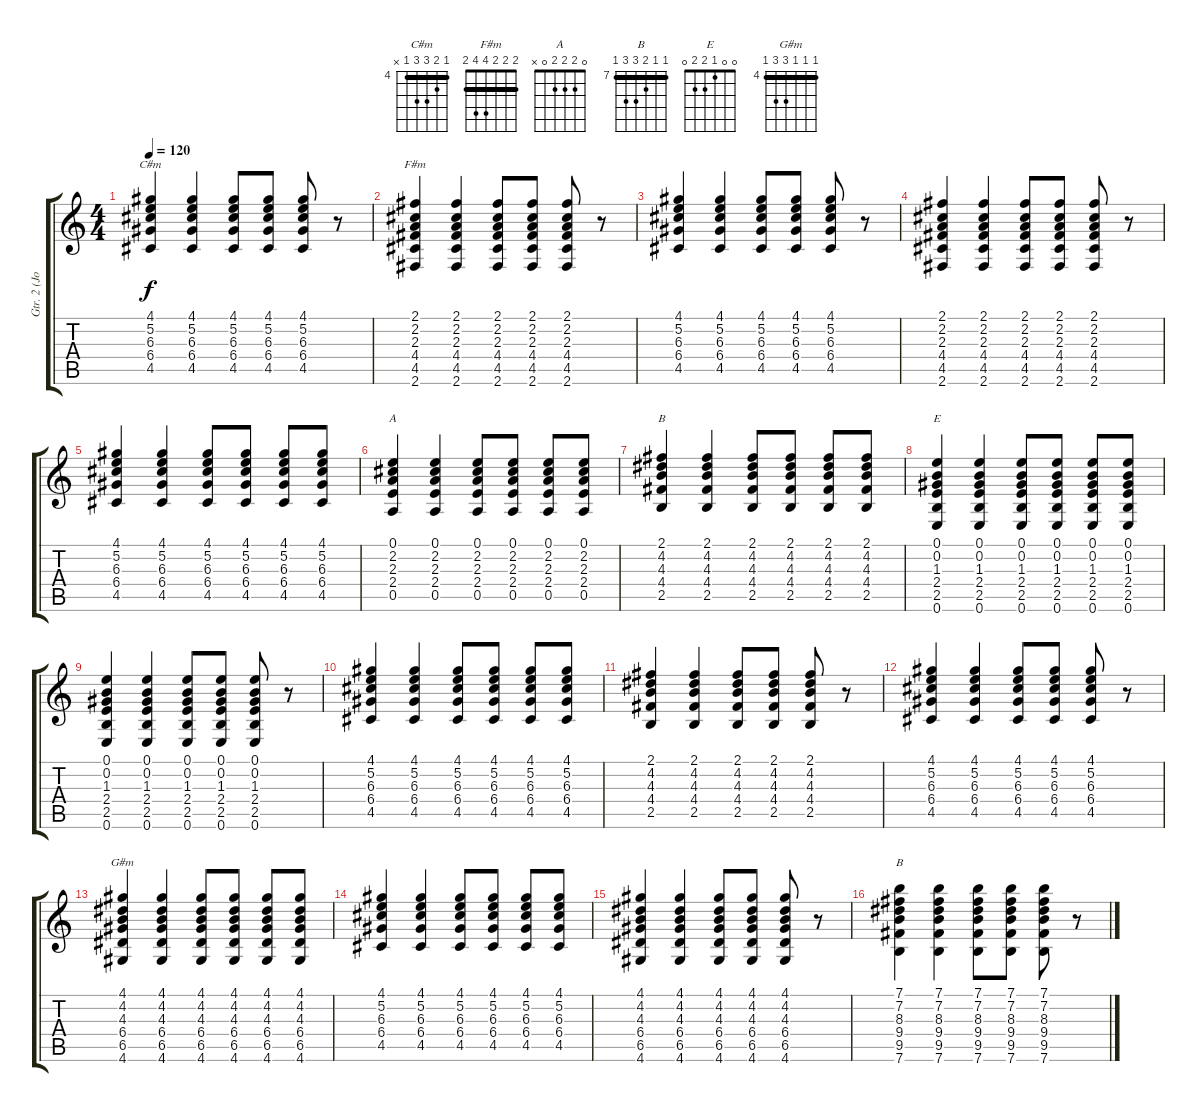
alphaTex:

\track ("Gtr. 2 (John)" "Gtr. 2 (Jo") {instrument acousticguitarsteel}
\staff {score tabs}
\tuning (E4 B3 G3 D3 A2 E2) {hide}
\chord ("C#m" 4 5 6 6 4 x) {firstfret 4 barre 4}
\chord ("F#m" 2 2 2 4 4 2) {barre 2}
\chord ("A" 0 2 2 2 0 x)
\chord ("B" 2 4 4 4 2 x) {barre 2}
\chord ("E" 0 0 1 2 2 0)
\chord ("G#m" 4 4 4 6 6 4) {firstfret 4 barre 4}
\chord ("B" 7 7 8 9 9 7) {firstfret 7 barre 7}
\ts (4 4)
\tempo 120
\clef g2
\ks c
(4.1 5.2 6.3 6.4 4.5).4{ch "C#m" dy f} (4.1 5.2 6.3 6.4 4.5).4 (4.1 5.2 6.3 6.4 4.5).8 (4.1 5.2 6.3 6.4 4.5).8 (4.1 5.2 6.3 6.4 4.5).8 r.8 |
(2.1 2.2 2.3 4.4 4.5 2.6).4{ch "F#m"} (2.1 2.2 2.3 4.4 4.5 2.6).4 (2.1 2.2 2.3 4.4 4.5 2.6).8 (2.1 2.2 2.3 4.4 4.5 2.6).8 (2.1 2.2 2.3 4.4 4.5 2.6).8 r.8 |
(4.1 5.2 6.3 6.4 4.5).4 (4.1 5.2 6.3 6.4 4.5).4 (4.1 5.2 6.3 6.4 4.5).8 (4.1 5.2 6.3 6.4 4.5).8 (4.1 5.2 6.3 6.4 4.5).8 r.8 |
(2.1 2.2 2.3 4.4 4.5 2.6).4 (2.1 2.2 2.3 4.4 4.5 2.6).4 (2.1 2.2 2.3 4.4 4.5 2.6).8 (2.1 2.2 2.3 4.4 4.5 2.6).8 (2.1 2.2 2.3 4.4 4.5 2.6).8 r.8 |
(4.1 5.2 6.3 6.4 4.5).4 (4.1 5.2 6.3 6.4 4.5).4 (4.1 5.2 6.3 6.4 4.5).8 (4.1 5.2 6.3 6.4 4.5).8 (4.1 5.2 6.3 6.4 4.5).8 (4.1 5.2 6.3 6.4 4.5).8 |
(0.1 2.2 2.3 2.4 0.5).4{ch "A"} (0.1 2.2 2.3 2.4 0.5).4 (0.1 2.2 2.3 2.4 0.5).8 (0.1 2.2 2.3 2.4 0.5).8 (0.1 2.2 2.3 2.4 0.5).8 (0.1 2.2 2.3 2.4 0.5).8 |
(2.1 4.2 4.3 4.4 2.5).4{ch "B"} (2.1 4.2 4.3 4.4 2.5).4 (2.1 4.2 4.3 4.4 2.5).8 (2.1 4.2 4.3 4.4 2.5).8 (2.1 4.2 4.3 4.4 2.5).8 (2.1 4.2 4.3 4.4 2.5).8 |
(0.1 0.2 1.3 2.4 2.5 0.6).4{ch "E"} (0.1 0.2 1.3 2.4 2.5 0.6).4 (0.1 0.2 1.3 2.4 2.5 0.6).8 (0.1 0.2 1.3 2.4 2.5 0.6).8 (0.1 0.2 1.3 2.4 2.5 0.6).8 (0.1 0.2 1.3 2.4 2.5 0.6).8 |
(0.1 0.2 1.3 2.4 2.5 0.6).4 (0.1 0.2 1.3 2.4 2.5 0.6).4 (0.1 0.2 1.3 2.4 2.5 0.6).8 (0.1 0.2 1.3 2.4 2.5 0.6).8 (0.1 0.2 1.3 2.4 2.5 0.6).8 r.8 |
(4.1 5.2 6.3 6.4 4.5).4 (4.1 5.2 6.3 6.4 4.5).4 (4.1 5.2 6.3 6.4 4.5).8 (4.1 5.2 6.3 6.4 4.5).8 (4.1 5.2 6.3 6.4 4.5).8 (4.1 5.2 6.3 6.4 4.5).8 |
(2.1 4.2 4.3 4.4 2.5).4 (2.1 4.2 4.3 4.4 2.5).4 (2.1 4.2 4.3 4.4 2.5).8 (2.1 4.2 4.3 4.4 2.5).8 (2.1 4.2 4.3 4.4 2.5).8 r.8 |
(4.1 5.2 6.3 6.4 4.5).4 (4.1 5.2 6.3 6.4 4.5).4 (4.1 5.2 6.3 6.4 4.5).8 (4.1 5.2 6.3 6.4 4.5).8 (4.1 5.2 6.3 6.4 4.5).8 r.8 |
(4.1 4.2 4.3 6.4 6.5 4.6).4{ch "G#m"} (4.1 4.2 4.3 6.4 6.5 4.6).4 (4.1 4.2 4.3 6.4 6.5 4.6).8 (4.1 4.2 4.3 6.4 6.5 4.6).8 (4.1 4.2 4.3 6.4 6.5 4.6).8 (4.1 4.2 4.3 6.4 6.5 4.6).8 |
(4.1 5.2 6.3 6.4 4.5).4 (4.1 5.2 6.3 6.4 4.5).4 (4.1 5.2 6.3 6.4 4.5).8 (4.1 5.2 6.3 6.4 4.5).8 (4.1 5.2 6.3 6.4 4.5).8 (4.1 5.2 6.3 6.4 4.5).8 |
(4.1 4.2 4.3 6.4 6.5 4.6).4 (4.1 4.2 4.3 6.4 6.5 4.6).4 (4.1 4.2 4.3 6.4 6.5 4.6).8 (4.1 4.2 4.3 6.4 6.5 4.6).8 (4.1 4.2 4.3 6.4 6.5 4.6).8 r.8 |
(7.1 7.2 8.3 9.4 9.5 7.6).4{ch "B"} (7.1 7.2 8.3 9.4 9.5 7.6).4 (7.1 7.2 8.3 9.4 9.5 7.6).8 (7.1 7.2 8.3 9.4 9.5 7.6).8 (7.1 7.2 8.3 9.4 9.5 7.6).8 r.8
